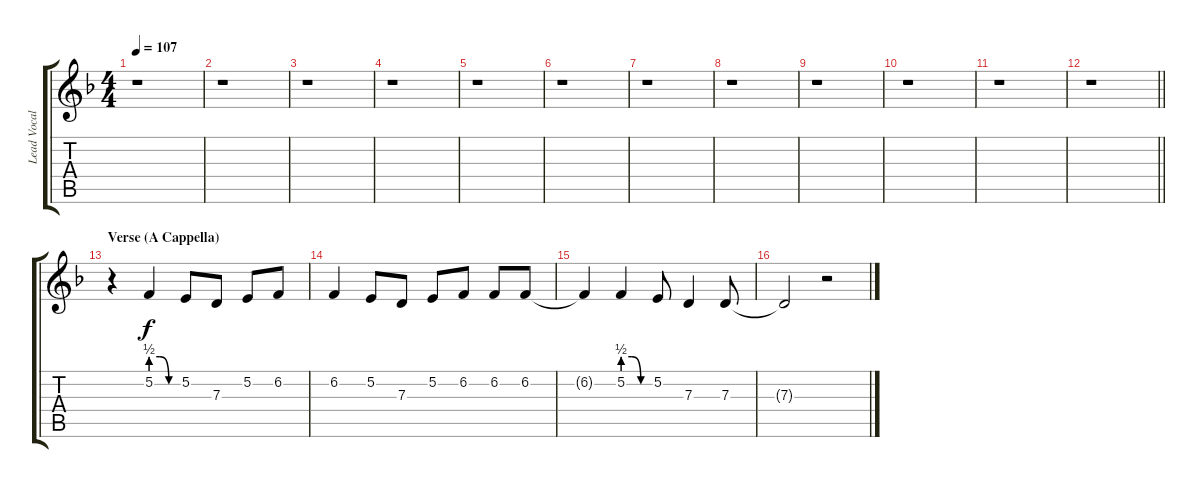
\track ("Lead Vocal" "Lead Vocal") {instrument lead6voice}
\staff {score tabs}
\tuning (E4 B3 G3 D3 A2 E2) {hide}
\ts (4 4)
\tempo 107
\clef g2
\ks f
r.1{dy f} |
r.1 |
r.1 |
r.1 |
r.1 |
r.1 |
r.1 |
r.1 |
r.1 |
r.1 |
r.1 |
\barLineRight lightlight
r.1 |
\section ("" "Verse (A Cappella)")
r.4 5.2{be (custom 0 2 20 2 40 0 60 0)}.4 5.2.8 7.3.8 5.2.8 6.2.8 |
6.2.4 5.2.8 7.3.8 5.2.8 6.2.8 6.2.8 6.2.8 |
6.2{t}.4 5.2{be (custom 0 2 20 2 40 0 60 0)}.4 5.2.8 7.3.4 7.3.8 |
7.3{t}.2 r.2
